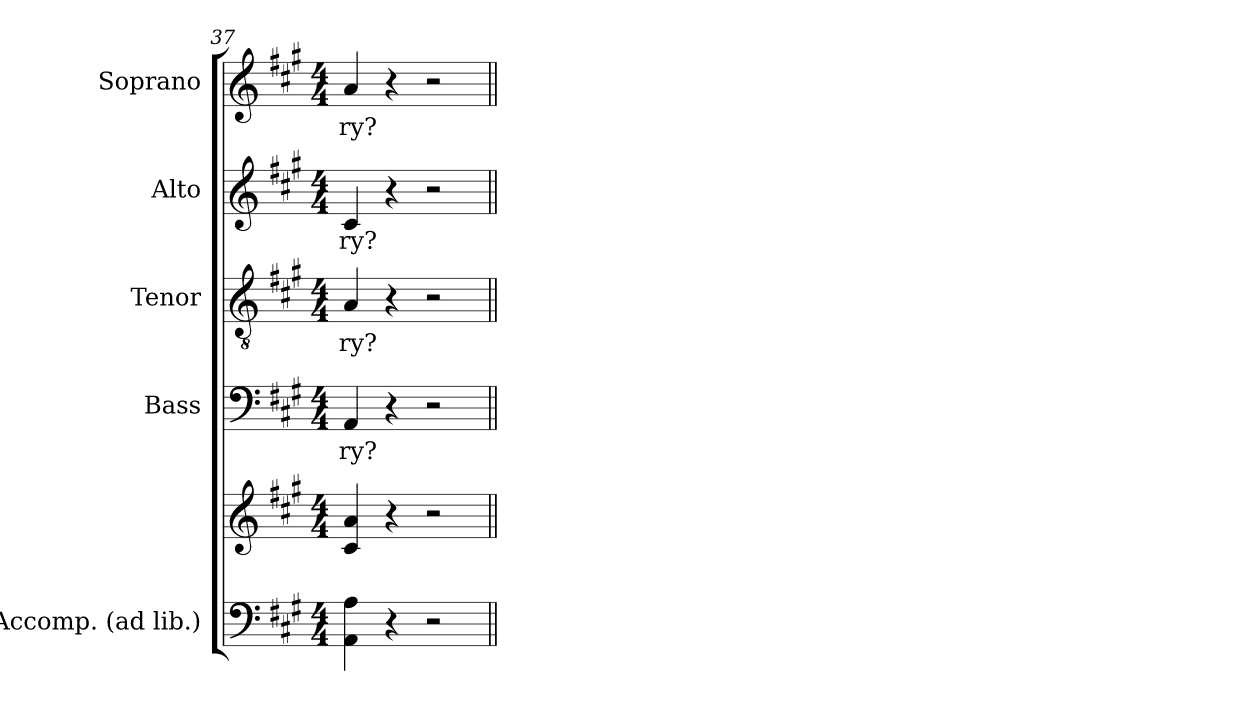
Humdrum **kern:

**kern	**kern	**kern	**text	**kern	**text	**kern	**text	**kern	**text
*part5	*part5	*part4	*part4	*part3	*part3	*part2	*part2	*part1	*part1
*staff6	*staff5	*staff4	*staff4	*staff3	*staff3	*staff2	*staff2	*staff1	*staff1
*I"Accomp. (ad lib.)	*	*I"Bass	*	*I"Tenor	*	*I"Alto	*	*I"Soprano	*
*I'Acc.	*	*I'B.	*	*I'T.	*	*I'A.	*	*I'S.	*
*clefF4	*clefG2	*clefF4	*	*clefGv2	*	*clefG2	*	*clefG2	*
*	*	*	*	*ITrd7c12	*	*	*	*	*
*k[f#c#g#]	*k[f#c#g#]	*k[f#c#g#]	*	*k[f#c#g#]	*	*k[f#c#g#]	*	*k[f#c#g#]	*
*A:	*A:	*A:	*	*A:	*	*A:	*	*A:	*
*M4/4	*M4/4	*M4/4	*	*M4/4	*	*M4/4	*	*M4/4	*
=37	=37	=37	=37	=37	=37	=37	=37	=37	=37
!	!	!	!LO:LY:b:color=#000000	!	!	!	!	!	!
!	!	!	!	!	!LO:LY:b:color=#000000	!	!	!	!
!	!	!	!	!	!	!	!LO:LY:b:color=#000000	!	!
!	!	!	!	!	!	!	!	!	!LO:LY:b:color=#000000
4AAi\ 4Ai	4c#i/ 4ai	4AAi/	-ry?	4AAi/	-ry?	4c#i/	-ry?	4ai/	-ry?
4r	4r	4r	.	4r	.	4r	.	4r	.
2r	2r	2r	.	2r	.	2r	.	2r	.
=||	=||	=||	=||	=||	=||	=||	=||	=||	=||
*-	*-	*-	*-	*-	*-	*-	*-	*-	*-
